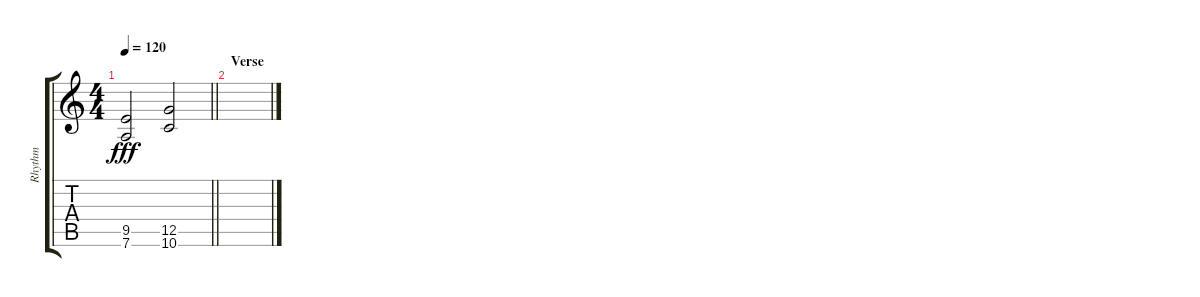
\track ("Rhythm" "Rhythm") {instrument distortionguitar}
\staff {score tabs}
\tuning (D4 A3 F3 C3 G2 D2) {hide}
\ts (4 4)
\tempo 120
\clef g2
\barLineRight lightlight
\ks c
(9.5 7.6).2{dy fff} (12.5 10.6).2 |
\section ("" "Verse")
